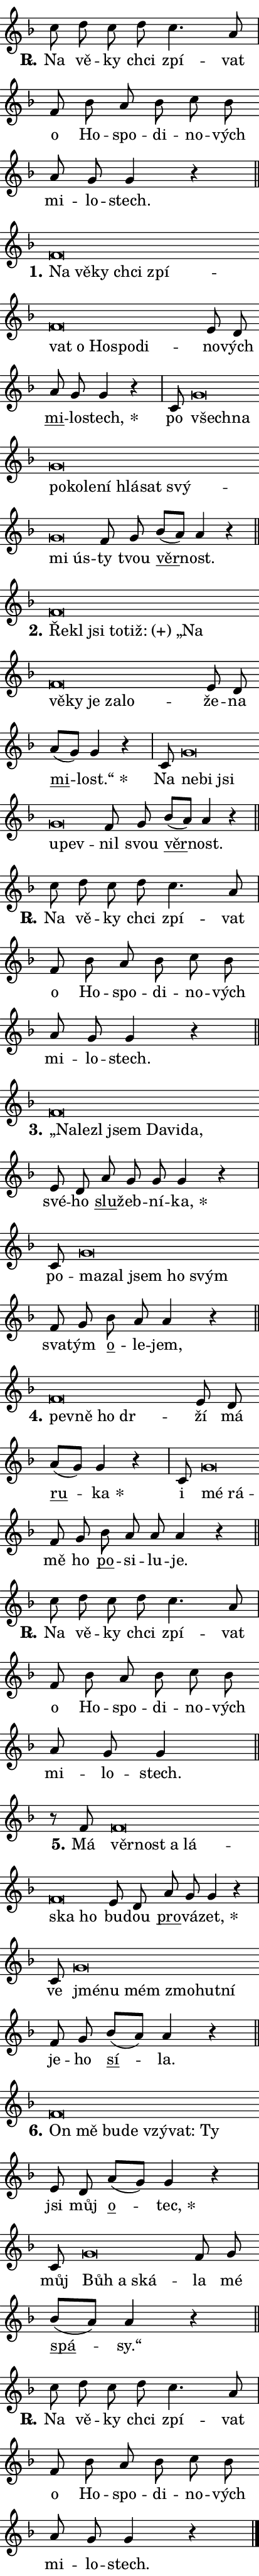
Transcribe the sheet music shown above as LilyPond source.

\version "2.22.1"
\header { tagline = "" }
\paper {
  indent = 0\cm
  top-margin = 0\cm
  right-margin = 0\cm
  bottom-margin = 0\cm
  left-margin = 0\cm
  paper-width = 7\cm
  page-breaking = #ly:one-page-breaking
  system-system-spacing.basic-distance = #11
  score-system-spacing.basic-distance = #11
  ragged-last = ##f
}


%% Author: Thomas Morley
%% https://lists.gnu.org/archive/html/lilypond-user/2020-05/msg00002.html
#(define (line-position grob)
"Returns position of @var[grob} in current system:
   @code{'start}, if at first time-step
   @code{'end}, if at last time-step
   @code{'middle} otherwise
"
  (let* ((col (ly:item-get-column grob))
         (ln (ly:grob-object col 'left-neighbor))
         (rn (ly:grob-object col 'right-neighbor))
         (col-to-check-left (if (ly:grob? ln) ln col))
         (col-to-check-right (if (ly:grob? rn) rn col))
         (break-dir-left
           (and
             (ly:grob-property col-to-check-left 'non-musical #f)
             (ly:item-break-dir col-to-check-left)))
         (break-dir-right
           (and
             (ly:grob-property col-to-check-right 'non-musical #f)
             (ly:item-break-dir col-to-check-right))))
        (cond ((eqv? 1 break-dir-left) 'start)
              ((eqv? -1 break-dir-right) 'end)
              (else 'middle))))

#(define (tranparent-at-line-position vctor)
  (lambda (grob)
  "Relying on @code{line-position} select the relevant enry from @var{vctor}.
Used to determine transparency,"
    (case (line-position grob)
      ((end) (not (vector-ref vctor 0)))
      ((middle) (not (vector-ref vctor 1)))
      ((start) (not (vector-ref vctor 2))))))

noteHeadBreakVisibility =
#(define-music-function (break-visibility)(vector?)
"Makes @code{NoteHead}s transparent relying on @var{break-visibility}"
#{
  \override NoteHead.transparent =
    #(tranparent-at-line-position break-visibility)
#})

#(define delete-ledgers-for-transparent-note-heads
  (lambda (grob)
    "Reads whether a @code{NoteHead} is transparent.
If so this @code{NoteHead} is removed from @code{'note-heads} from
@var{grob}, which is supposed to be @code{LedgerLineSpanner}.
As a result ledgers are not printed for this @code{NoteHead}"
    (let* ((nhds-array (ly:grob-object grob 'note-heads))
           (nhds-list
             (if (ly:grob-array? nhds-array)
                 (ly:grob-array->list nhds-array)
                 '()))
           ;; Relies on the transparent-property being done before
           ;; Staff.LedgerLineSpanner.after-line-breaking is executed.
           ;; This is fragile ...
           (to-keep
             (remove
               (lambda (nhd)
                 (ly:grob-property nhd 'transparent #f))
               nhds-list)))
      ;; TODO find a better method to iterate over grob-arrays, similiar
      ;; to filter/remove etc for lists
      ;; For now rebuilt from scratch
      (set! (ly:grob-object grob 'note-heads)  '())
      (for-each
        (lambda (nhd)
          (ly:pointer-group-interface::add-grob grob 'note-heads nhd))
        to-keep))))

hideNotes = {
  \noteHeadBreakVisibility #begin-of-line-visible
}
unHideNotes = {
  \noteHeadBreakVisibility #all-visible
}

% work-around for resetting accidentals
% https://lilypond.org/doc/v2.23/Documentation/notation/displaying-rhythms#unmetered-music
cadenzaMeasure = {
  \cadenzaOff
  \partial 1024 s1024
  \cadenzaOn
}

#(define-markup-command (accent layout props text) (markup?)
  "Underline accented syllable"
  (interpret-markup layout props
    #{\markup \override #'(offset . 4.3) \underline { #text }#}))

responsum = \markup \concat {
  "R" \hspace #-1.05 \path #0.1 #'((moveto 0 0.07) (lineto 0.9 0.8)) \hspace #0.05 "."
}

\layout {
    \context {
        \Staff
        \remove "Time_signature_engraver"
        \override LedgerLineSpanner.after-line-breaking = #delete-ledgers-for-transparent-note-heads
    }
    \context {
        \Voice {
            \override NoteHead.output-attributes = #'((class . "notehead"))
            \override Hairpin.height = #0.55
        }
    }
    \context {
        \Lyrics {
            \override StanzaNumber.output-attributes = #'((class . "stanzanumber"))
            \override LyricSpace.minimum-distance = #0.9
            \override LyricText.font-name = #"TeX Gyre Schola"
            \override LyricText.font-size = 1
            \override StanzaNumber.font-name = #"TeX Gyre Schola Bold"
            \override StanzaNumber.font-size = 1
        }
    }
}

% magnetic-lyrics.ily
%
%   written by
%     Jean Abou Samra <jean@abou-samra.fr>
%     Werner Lemberg <wl@gnu.org>
%
%   adapted by
%     Jiri Hon <jiri.hon@gmail.com>
%
% Version 2022-Apr-15

% https://www.mail-archive.com/lilypond-user@gnu.org/msg149350.html

#(define (Left_hyphen_pointer_engraver context)
   "Collect syllable-hyphen-syllable occurrences in lyrics and store
them in properties.  This engraver only looks to the left.  For
example, if the lyrics input is @code{foo -- bar}, it does the
following.

@itemize @bullet
@item
Set the @code{text} property of the @code{LyricHyphen} grob between
@q{foo} and @q{bar} to @code{foo}.

@item
Set the @code{left-hyphen} property of the @code{LyricText} grob with
text @q{foo} to the @code{LyricHyphen} grob between @q{foo} and
@q{bar}.
@end itemize

Use this auxiliary engraver in combination with the
@code{lyric-@/text::@/apply-@/magnetic-@/offset!} hook."
   (let ((hyphen #f)
         (text #f))
     (make-engraver
      (acknowledgers
       ((lyric-syllable-interface engraver grob source-engraver)
        (set! text grob)))
      (end-acknowledgers
       ((lyric-hyphen-interface engraver grob source-engraver)
        ;(when (not (grob::has-interface grob 'lyric-space-interface))
          (set! hyphen grob)));)
      ((stop-translation-timestep engraver)
       (when (and text hyphen)
         (ly:grob-set-object! text 'left-hyphen hyphen))
       (set! text #f)
       (set! hyphen #f)))))

#(define (lyric-text::apply-magnetic-offset! grob)
   "If the space between two syllables is less than the value in
property @code{LyricText@/.details@/.squash-threshold}, move the right
syllable to the left so that it gets concatenated with the left
syllable.

Use this function as a hook for
@code{LyricText@/.after-@/line-@/breaking} if the
@code{Left_@/hyphen_@/pointer_@/engraver} is active."
   (let ((hyphen (ly:grob-object grob 'left-hyphen #f)))
     (when hyphen
       (let ((left-text (ly:spanner-bound hyphen LEFT)))
         (when (grob::has-interface left-text 'lyric-syllable-interface)
           (let* ((common (ly:grob-common-refpoint grob left-text X))
                  (this-x-ext (ly:grob-extent grob common X))
                  (left-x-ext
                   (begin
                     ;; Trigger magnetism for left-text.
                     (ly:grob-property left-text 'after-line-breaking)
                     (ly:grob-extent left-text common X)))
                  ;; `delta` is the gap width between two syllables.
                  (delta (- (interval-start this-x-ext)
                            (interval-end left-x-ext)))
                  (details (ly:grob-property grob 'details))
                  (threshold (assoc-get 'squash-threshold details 0.2)))
             (when (< delta threshold)
               (let* (;; We have to manipulate the input text so that
                      ;; ligatures crossing syllable boundaries are not
                      ;; disabled.  For languages based on the Latin
                      ;; script this is essentially a beautification.
                      ;; However, for non-Western scripts it can be a
                      ;; necessity.
                      (lt (ly:grob-property left-text 'text))
                      (rt (ly:grob-property grob 'text))
                      (is-space (grob::has-interface hyphen 'lyric-space-interface))
                      (space (if is-space " " ""))
                      (space-markup (grob-interpret-markup grob " "))
                      (space-size (interval-length (ly:stencil-extent space-markup X)))
                      (extra-delta (if is-space space-size 0))
                      ;; Append new syllable.
                      (ltrt-space (if (and (string? lt) (string? rt))
                                (string-append lt space rt)
                                (make-concat-markup (list lt space rt))))
                      ;; Right-align `ltrt` to the right side.
                      (ltrt-space-markup (grob-interpret-markup
                               grob
                               (make-translate-markup
                                (cons (interval-length this-x-ext) 0)
                                (make-right-align-markup ltrt-space)))))
                 (begin
                   ;; Don't print `left-text`.
                   (ly:grob-set-property! left-text 'stencil #f)
                   ;; Set text and stencil (which holds all collected
                   ;; syllables so far) and shift it to the left.
                   (ly:grob-set-property! grob 'text ltrt-space)
                   (ly:grob-set-property! grob 'stencil ltrt-space-markup)
                   (ly:grob-translate-axis! grob (- (- delta extra-delta)) X))))))))))


#(define (lyric-hyphen::displace-bounds-first grob)
   ;; Make very sure this callback isn't triggered too early.
   (let ((left (ly:spanner-bound grob LEFT))
         (right (ly:spanner-bound grob RIGHT)))
     (ly:grob-property left 'after-line-breaking)
     (ly:grob-property right 'after-line-breaking)
     (ly:lyric-hyphen::print grob)))

squashThreshold = #0.4

\layout {
  \context {
    \Lyrics
    \consists #Left_hyphen_pointer_engraver
    \override LyricText.after-line-breaking =
      #lyric-text::apply-magnetic-offset!
    \override LyricHyphen.stencil = #lyric-hyphen::displace-bounds-first
    \override LyricText.details.squash-threshold = \squashThreshold
    \override LyricHyphen.minimum-distance = 0
    \override LyricHyphen.minimum-length = \squashThreshold
  }
}

squash = \override LyricText.details.squash-threshold = 9999
unSquash = \override LyricText.details.squash-threshold = \squashThreshold

left = \override LyricText.self-alignment-X = #LEFT
unLeft = \revert LyricText.self-alignment-X

starOffset = #(lambda (grob) 
                (let ((x_offset (ly:self-alignment-interface::aligned-on-x-parent grob)))
                  (if (= x_offset 0) 0 (+ x_offset 1.2))))

star = #(define-music-function (syllable)(string?)
"Append star separator at the end of a syllable"
#{
  \once \override LyricText.X-offset = #starOffset
  \lyricmode { \markup {
    #syllable
    \override #'((font-name . "TeX Gyre Schola Bold")) \hspace #0.2 \lower #0.65 \larger "*"
  } }
#})

starAccent = #(define-music-function (syllable)(string?)
"Append star separator at the end of a syllable and make accent"
#{
  \once \override LyricText.X-offset = #starOffset
  \lyricmode { \markup {
    \accent #syllable
    \override #'((font-name . "TeX Gyre Schola Bold")) \hspace #0.2 \lower #0.65 \larger "*"
  } }
#})

breath = #(define-music-function (syllable)(string?)
"Append breathing indicator at the end of a syllable"
#{
  \lyricmode { \markup { #syllable "+" } }
#})

optionalBreath = #(define-music-function (syllable)(string?)
"Append optional breathing indicator at the end of a syllable"
#{
  \lyricmode { \markup { #syllable "(+)" } }
#})


\score {
    <<
        \new Voice = "melody" { \cadenzaOn \key f \major \relative { c''8 d c d c4. a8 \cadenzaMeasure \bar "|" f bes a bes \bar "" c bes \bar "" a g g4 r \cadenzaMeasure \bar "||" \break }
\relative { f'\breve*1/16 \hideNotes \breve*1/16 \bar "" \breve*1/16 \bar "" \breve*1/16 \bar "" \breve*1/16 \bar "" \breve*1/16 \bar "" \breve*1/16 \bar "" \breve*1/16 \bar "" \breve*1/16 \breve*1/16 \bar "" \unHideNotes e8 d \bar "" a' g g4 r \cadenzaMeasure \bar "|" c,8 g'\breve*1/16 \hideNotes \breve*1/16 \bar "" \breve*1/16 \bar "" \breve*1/16 \bar "" \breve*1/16 \bar "" \breve*1/16 \bar "" \breve*1/16 \bar "" \breve*1/16 \bar "" \breve*1/16 \bar "" \breve*1/16 \breve*1/16 \bar "" \unHideNotes f8 g \bar "" bes[( a)] a4 r \cadenzaMeasure \bar "||" \break }
\relative { f'\breve*1/16 \hideNotes \breve*1/16 \bar "" \breve*1/16 \bar "" \breve*1/16 \bar "" \breve*1/16 \bar "" \breve*1/16 \bar "" \breve*1/16 \bar "" \breve*1/16 \bar "" \breve*1/16 \bar "" \breve*1/16 \breve*1/16 \bar "" \unHideNotes e8 d \bar "" a'[( g)] g4 r \cadenzaMeasure \bar "|" c,8 g'\breve*1/16 \hideNotes \breve*1/16 \bar "" \breve*1/16 \bar "" \breve*1/16 \breve*1/16 \bar "" \unHideNotes f8 g \bar "" bes[( a)] a4 r \cadenzaMeasure \bar "||" \break }
\relative { c''8 d c d c4. a8 \cadenzaMeasure \bar "|" f bes a bes \bar "" c bes \bar "" a g g4 r \cadenzaMeasure \bar "||" \break }
\relative { f'\breve*1/16 \hideNotes \breve*1/16 \bar "" \breve*1/16 \bar "" \breve*1/16 \bar "" \breve*1/16 \bar "" \breve*1/16 \breve*1/16 \bar "" \unHideNotes e8 d \bar "" a' g g g4 r \cadenzaMeasure \bar "|" c,8 g'\breve*1/16 \hideNotes \breve*1/16 \bar "" \breve*1/16 \bar "" \breve*1/16 \breve*1/16 \bar "" \unHideNotes f8 g \bar "" bes a a4 r \cadenzaMeasure \bar "||" \break }
\relative { f'\breve*1/16 \hideNotes \breve*1/16 \bar "" \breve*1/16 \breve*1/16 \bar "" \unHideNotes e8 d \bar "" a'[( g)] g4 r \cadenzaMeasure \bar "|" c,8 g'\breve*1/16 \hideNotes \breve*1/16 \bar "" \unHideNotes f8 g \bar "" bes a a a4 r \cadenzaMeasure \bar "||" \break }
\relative { c''8 d c d c4. a8 \cadenzaMeasure \bar "|" f bes a bes \bar "" c bes \bar "" a g g4 \cadenzaMeasure \bar "||" \break }
\relative { r8 f'8 f\breve*1/16 \hideNotes \breve*1/16 \bar "" \breve*1/16 \bar "" \breve*1/16 \bar "" \breve*1/16 \breve*1/16 \bar "" \unHideNotes e8 d \bar "" a' g g4 r \cadenzaMeasure \bar "|" c,8 g'\breve*1/16 \hideNotes \breve*1/16 \bar "" \breve*1/16 \bar "" \breve*1/16 \bar "" \breve*1/16 \breve*1/16 \bar "" \unHideNotes f8 g \bar "" bes[( a)] a4 r \cadenzaMeasure \bar "||" \break }
\relative { f'\breve*1/16 \hideNotes \breve*1/16 \bar "" \breve*1/16 \bar "" \breve*1/16 \bar "" \breve*1/16 \bar "" \breve*1/16 \breve*1/16 \bar "" \unHideNotes e8 d \bar "" a'[( g)] g4 r \cadenzaMeasure \bar "|" c,8 g'\breve*1/16 \hideNotes \breve*1/16 \breve*1/16 \bar "" \unHideNotes f8 g \bar "" bes[( a)] a4 r \cadenzaMeasure \bar "||" \break }
\relative { c''8 d c d c4. a8 \cadenzaMeasure \bar "|" f bes a bes \bar "" c bes \bar "" a g g4 r \cadenzaMeasure \bar "||" \break } \bar "|." }
        \new Lyrics \lyricsto "melody" { \lyricmode { \set stanza = \responsum
Na vě -- ky chci zpí -- vat o Ho -- spo -- di -- no -- vých mi -- lo -- stech.
\set stanza = "1."
\left Na \squash vě -- ky chci zpí -- vat o Ho -- spo -- di -- \unLeft \unSquash no -- vých \markup \accent mi -- lo -- \star stech, po \left všech -- \squash na po -- ko -- le -- ní hlá -- sat svý -- mi ús -- \unLeft \unSquash ty tvou \markup \accent věr -- nost.
\set stanza = "2."
\left Ře -- \squash kl jsi to -- \optionalBreath tiž: „Na vě -- ky je za -- lo -- \unLeft \unSquash že -- na \markup \accent mi -- \star lost.“ Na \left ne -- \squash bi jsi u -- pev -- \unLeft \unSquash nil svou \markup \accent věr -- nost.
\set stanza = \responsum
Na vě -- ky chci zpí -- vat o Ho -- spo -- di -- no -- vých mi -- lo -- stech.
\set stanza = "3."
\left „Na -- \squash le -- zl jsem Da -- vi -- da, \unLeft \unSquash své -- ho \markup \accent slu -- žeb -- ní -- \star ka, po -- \left ma -- \squash zal jsem ho svým \unLeft \unSquash sva -- tým \markup \accent o -- le -- jem,
\set stanza = "4."
\left pev -- \squash ně ho dr -- \unLeft \unSquash ží má \markup \accent ru -- \star ka i \left mé \squash rá -- \unLeft \unSquash mě ho \markup \accent po -- si -- lu -- je.
\set stanza = \responsum
Na vě -- ky chci zpí -- vat o Ho -- spo -- di -- no -- vých mi -- lo -- stech.
\set stanza = "5."
Má \left věr -- \squash nost a lá -- ska ho \unLeft \unSquash bu -- dou \markup \accent pro -- vá -- \star zet, ve \left jmé -- \squash nu mém zmo -- hut -- ní \unLeft \unSquash je -- ho \markup \accent sí -- la.
\set stanza = "6."
\left On \squash mě bu -- de vzý -- vat: Ty \unLeft \unSquash jsi můj \markup \accent o -- \star tec, můj \left Bůh \squash a ská -- \unLeft \unSquash la mé \markup \accent spá -- sy.“
\set stanza = \responsum
Na vě -- ky chci zpí -- vat o Ho -- spo -- di -- no -- vých mi -- lo -- stech. } }
    >>
    \layout {}
}
